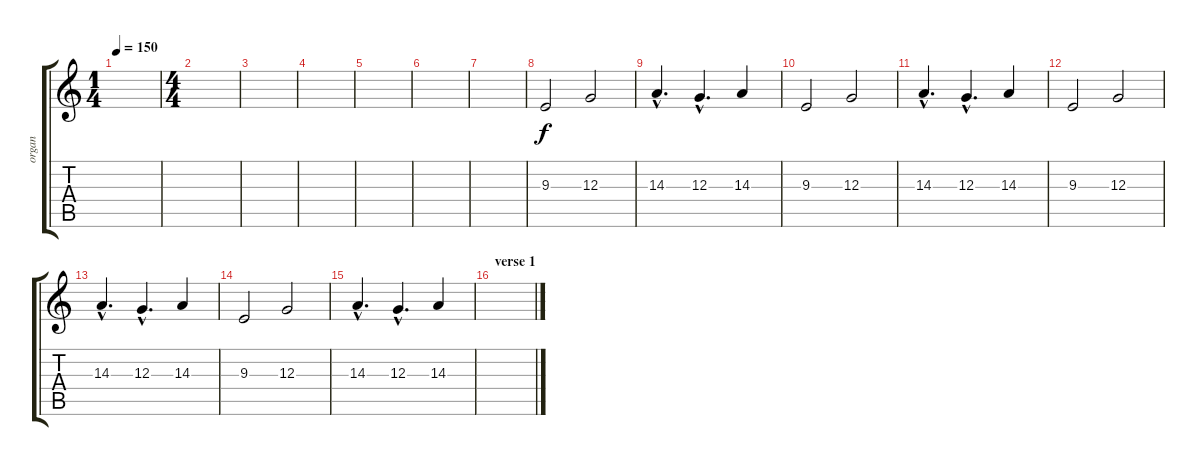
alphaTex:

\track ("organ" "organ") {instrument drawbarorgan}
\staff {score tabs}
\tuning (E4 B3 G3 D3 A2 E2) {hide}
\ts (1 4)
\tempo 150
\clef g2
\ks c
|
\ts (4 4)
|
|
|
|
|
|
9.3.2 12.3.2 |
14.3{hac}.4{d} 12.3{hac}.4{d} 14.3.4 |
9.3.2 12.3.2 |
14.3{hac}.4{d} 12.3{hac}.4{d} 14.3.4 |
9.3.2 12.3.2 |
14.3{hac}.4{d} 12.3{hac}.4{d} 14.3.4 |
9.3.2 12.3.2 |
14.3{hac}.4{d} 12.3{hac}.4{d} 14.3.4 |
\section ("" "verse 1")
